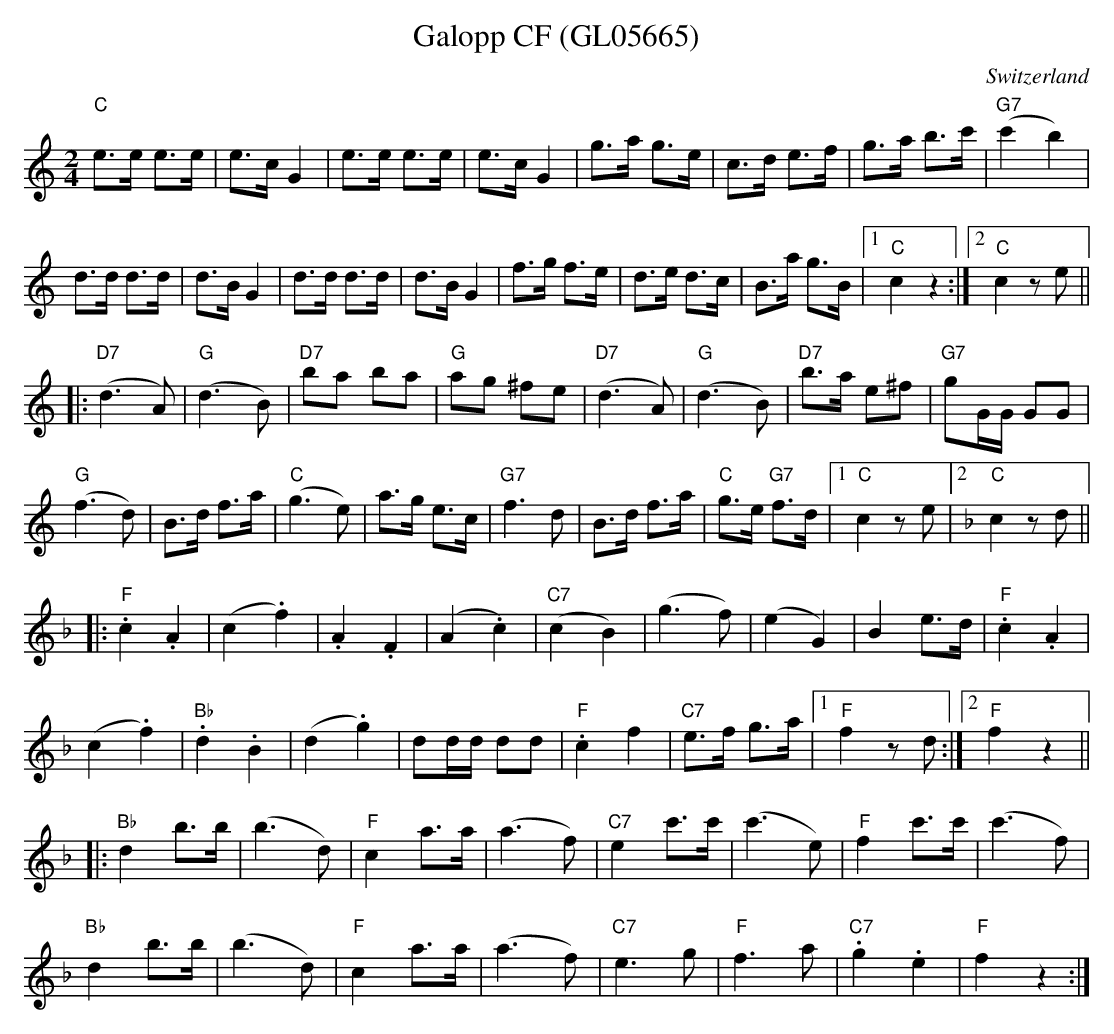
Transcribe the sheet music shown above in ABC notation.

X:1
T:  Galopp CF (GL05665)
O:Switzerland
M:2/4
L:1/8
K:C major
"C"e>e e>e | e>c G2 | e>e e>e | e>c G2 | g>a g>e | c>d e>f | g>a b>c' | "G7"(c'2b2) |
d>d d>d | d>B G2 | d>d d>d | d>B G2 | f>g f>e | d>e d>c | B>a g>B |1 "C"c2z2 :|2 "C"c2ze ||
|: "D7"(d3A) | "G"(d3B) | "D7"ba ba | "G"ag ^fe | "D7"(d3A) | "G"(d3B) | "D7"b>a e^f | "G7"gG/G/ GG |
"G"(f3d) | B>d f>a | "C"(g3e) | a>g e>c | "G7"f3d | B>d f>a | "C"g>e "G7"f>d |1 "C"c2ze |2[K:F] "C"c2zd ||
|: "F".c2.A2 | (c2.f2) | .A2.F2 | (A2.c2) | "C7"(c2B2) | (g3f) | (e2G2) | B2 e>d | "F".c2.A2 |
(c2.f2) | "Bb".d2.B2 | (d2.g2) | dd/d/ dd | "F".c2f2 | "C7"e>f g>a |1 "F"f2zd :|2 "F"f2z2 ||
|: "Bb"d2 b>b | (b3d) | "F"c2 a>a | (a3f) | "C7"e2 c'>c' | (c'3e) | "F"f2 c'>c' | (c'3f) |
"Bb"d2 b>b | (b3d) | "F"c2 a>a | (a3f) | "C7"e3g | "F"f3a | "C7".g2.e2 | "F"f2z2 :|
